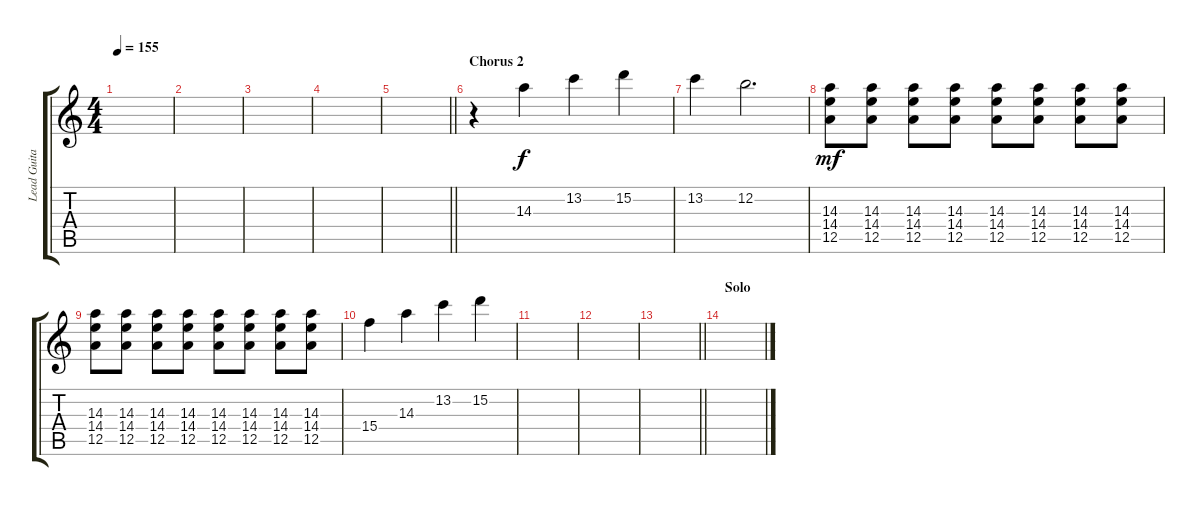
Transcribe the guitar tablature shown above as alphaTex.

\track ("Lead Guitar (Clean)" "Lead Guita") {instrument electricguitarclean}
\staff {score tabs}
\tuning (E4 B3 G3 D3 A2 E2) {hide}
\ts (4 4)
\tempo 155
\clef g2
\ks c
|
|
|
|
\barLineRight lightlight
|
\section ("" "Chorus 2")
r.4 14.3.4 13.2.4 15.2.4 |
13.2.4 12.2.2{d} |
(14.3 14.4 12.5).8{dy mf instrument electricguitarjazz} (14.3 14.4 12.5).8 (14.3 14.4 12.5).8 (14.3 14.4 12.5).8 (14.3 14.4 12.5).8 (14.3 14.4 12.5).8 (14.3 14.4 12.5).8 (14.3 14.4 12.5).8 |
(14.3 14.4 12.5).8 (14.3 14.4 12.5).8 (14.3 14.4 12.5).8 (14.3 14.4 12.5).8 (14.3 14.4 12.5).8 (14.3 14.4 12.5).8 (14.3 14.4 12.5).8 (14.3 14.4 12.5).8 |
15.4.4{instrument electricguitarclean} 14.3.4 13.2.4 15.2.4 |
|
|
\barLineRight lightlight
|
\section ("" "Solo")
